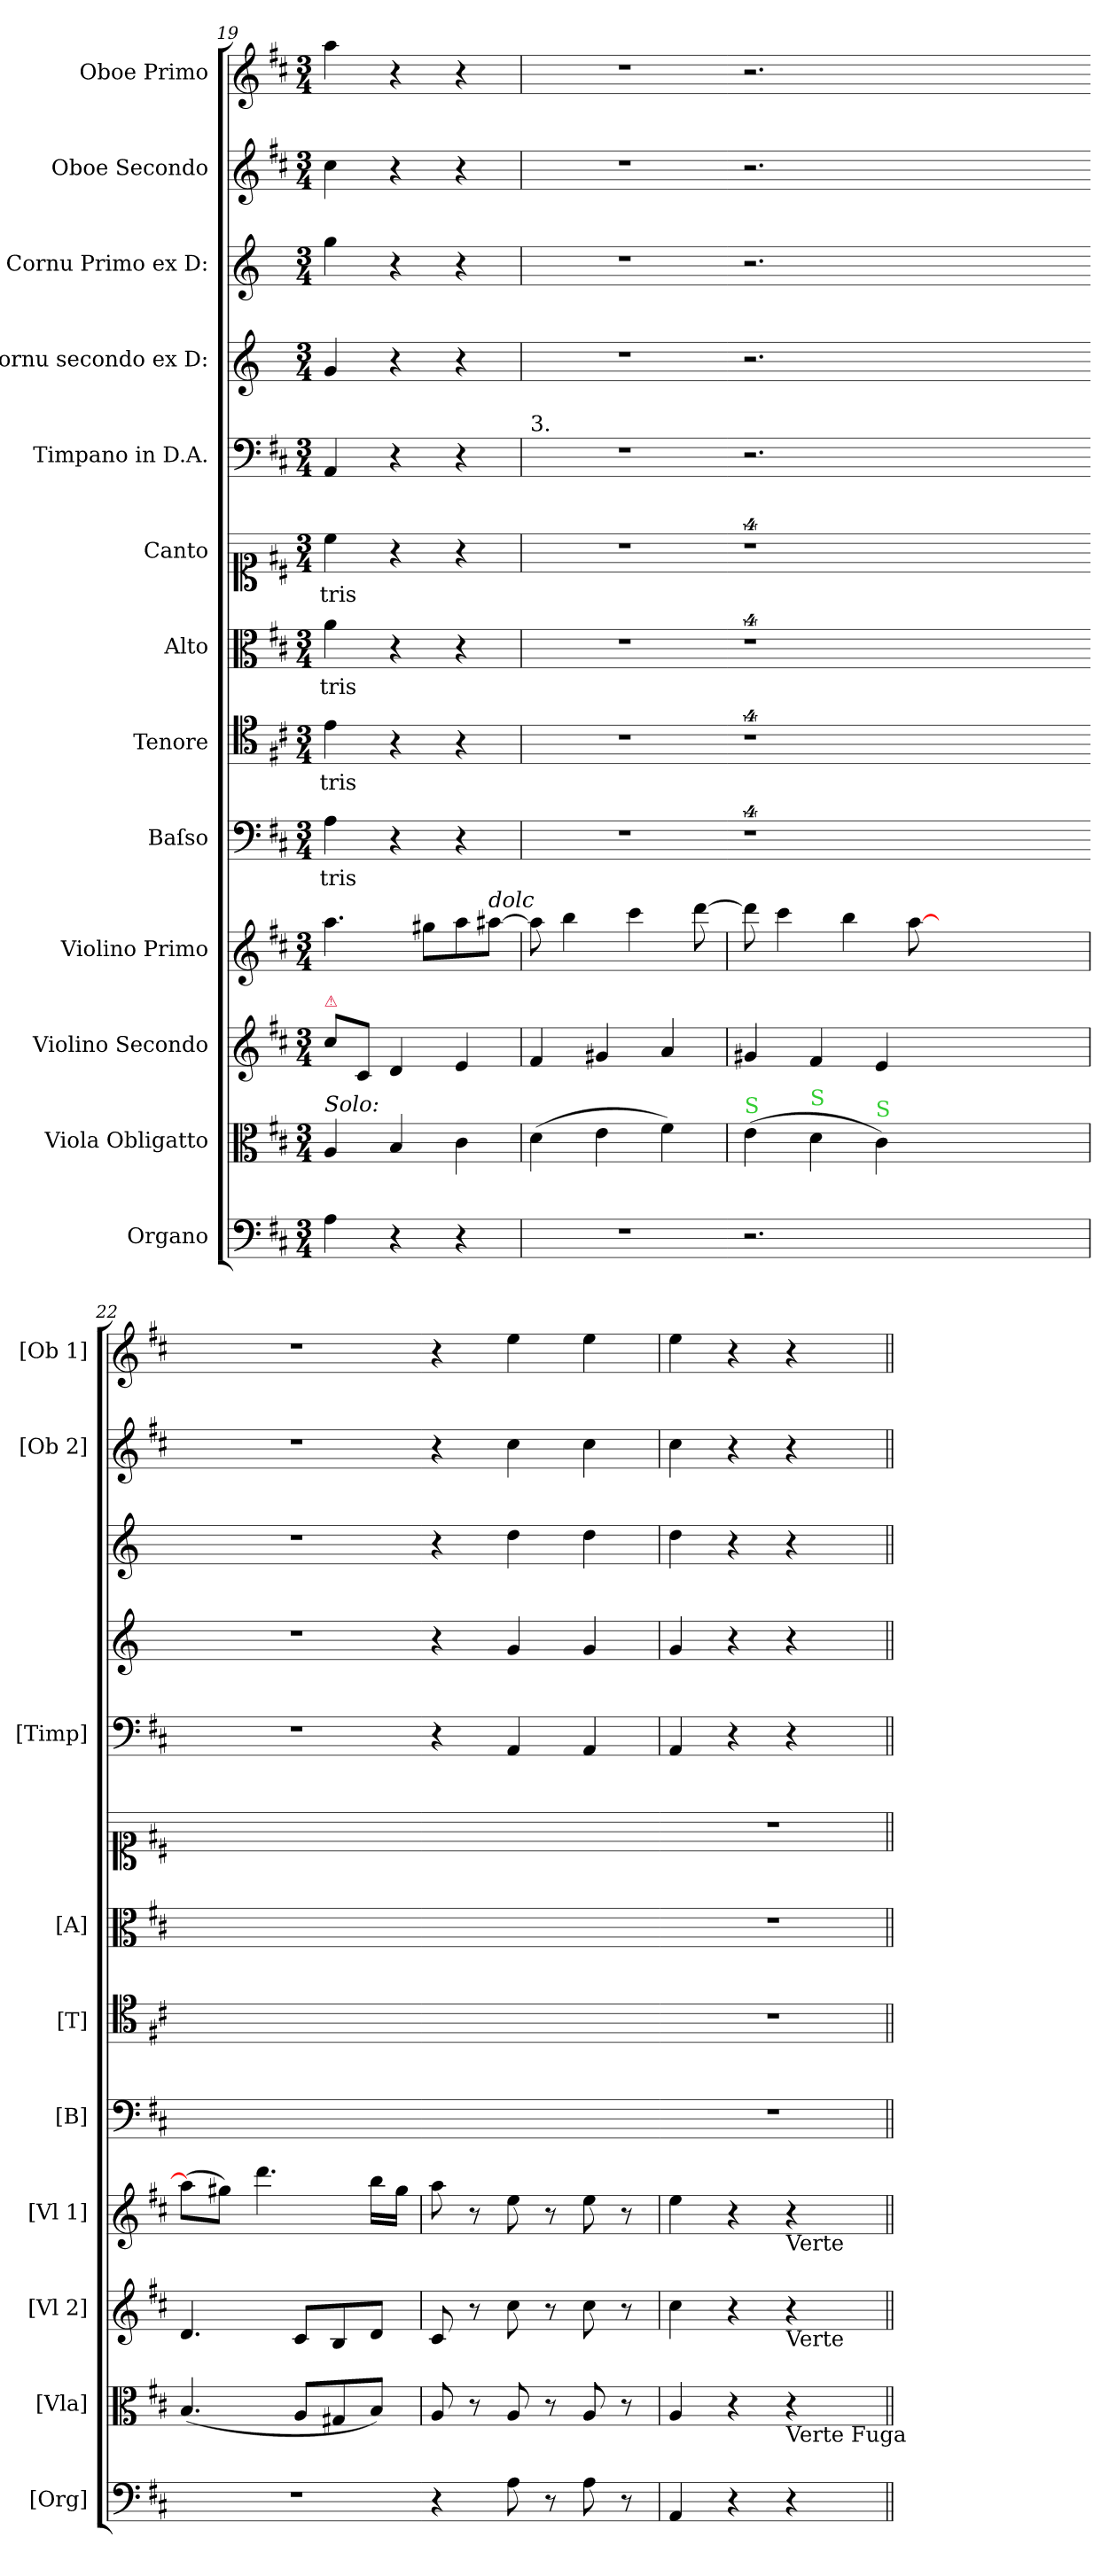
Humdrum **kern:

**kern	**dynam	**kern	**dynam	**kern	**dynam	**kern	**dynam	**kern	**text	**kern	**text	**kern	**text	**kern	**text	**kern	**kern	**kern	**kern	**kern
*part13	*part13	*part12	*part12	*part11	*part11	*part10	*part10	*part9	*part9	*part8	*part8	*part7	*part7	*part6	*part6	*part5	*part4	*part3	*part2	*part1
*staff13	*staff13	*staff12	*staff12	*staff11	*staff11	*staff10	*staff10	*staff9	*staff9	*staff8	*staff8	*staff7	*staff7	*staff6	*staff6	*staff5	*staff4	*staff3	*staff2	*staff1
*I"Organo	*	*I"Viola Obligatto	*	*I"Violino Secondo	*	*I"Violino Primo	*	*I"Baſso	*	*I"Tenore	*	*I"Alto	*	*I"Canto	*	*I"Timpano in D.A.	*I"Cornu secondo ex D:	*I"Cornu Primo ex D:	*I"Oboe Secondo	*I"Oboe Primo
*I'[Org]	*	*I'[Vla]	*	*I'[Vl 2]	*	*I'[Vl 1]	*	*I'[B]	*	*I'[T]	*	*I'[A]	*	*	*	*I'[Timp]	*	*	*I'[Ob 2]	*I'[Ob 1]
*clefF4	*	*clefC3	*	*clefG2	*	*clefG2	*	*clefF4	*	*clefC4	*	*clefC3	*	*clefC1	*	*clefF4	*clefG2	*clefG2	*clefG2	*clefG2
*	*	*	*	*	*	*	*	*	*	*	*	*	*	*	*	*	*ITrd6c10	*ITrd6c10	*	*
*k[f#c#]	*	*k[f#c#]	*	*k[f#c#]	*	*k[f#c#]	*	*k[f#c#]	*	*k[f#c#]	*	*k[f#c#]	*	*k[f#c#]	*	*k[f#c#]	*k[f#c#]	*k[f#c#]	*k[f#c#]	*k[f#c#]
*D:	*	*D:	*	*D:	*	*D:	*	*D:	*	*D:	*	*D:	*	*D:	*	*D:	*D:	*D:	*D:	*D:
*M3/4	*	*M3/4	*	*M3/4	*	*M3/4	*	*M3/4	*	*M3/4	*	*M3/4	*	*M3/4	*	*M3/4	*M3/4	*M3/4	*M3/4	*M3/4
=19	=19	=19	=19	=19	=19	=19	=19	=19	=19	=19	=19	=19	=19	=19	=19	=19	=19	=19	=19	=19
!	!	!	!	!LO:TX:a:color=crimson:t=⚠	!	!	!	!	!	!	!	!	!	!	!	!	!	!	!	!
!	!	!LO:TX:a:i:t=Solo&colon;	!	!	!	!	!	!	!	!	!	!	!	!	!	!	!	!	!	!
!	!	!	!	!	!	!	!	!	!LO:LY:i	!	!LO:LY:i	!	!	!	!	!	!	!	!	!
4A\	.	4A/	.	8cc#\L	.	4.aa\	.	4A\	-tris	4e\	-tris	4a\	-tris	4cc#\	-tris	4AA/	4A/	4a\	4cc#\	4aa\
.	.	.	.	8c#/J	.	.	.	.	.	.	.	.	.	.	.	.	.	.	.	.
4r	.	4B/	.	4d/	.	.	.	4r	.	4r	.	4r	.	4r	.	4r	4r	4r	4r	4r
.	.	.	.	.	.	8gg#X\L	.	.	.	.	.	.	.	.	.	.	.	.	.	.
4r	.	4c#\	.	4e/	.	8aa\	.	4r	.	4r	.	4r	.	4r	.	4r	4r	4r	4r	4r
!	!	!	!	!	!	!LO:TX:a:i:t=dolc	!	!	!	!	!	!	!	!	!	!	!	!	!	!
.	.	.	.	.	.	[8aa#X\J	.	.	.	.	.	.	.	.	.	.	.	.	.	.
=20	=20	=20	=20	=20	=20	=20	=20	=20	=20	=20	=20	=20	=20	=20	=20	=20	=20	=20	=20	=20
!	!	!	!	!	!	!	!	!	!	!	!	!	!	!	!	!LO:TX:a:t=3.	!	!	!	!
2.r	.	(>4d\	.	4f#/	.	8aa#\]	.	2.r	.	2.r	.	2.r	.	2.r	.	2.r	2.r	2.r	2.r	2.r
.	.	.	.	.	.	4bb\	.	.	.	.	.	.	.	.	.	.	.	.	.	.
.	.	4e\	.	4g#X/	.	.	.	.	.	.	.	.	.	.	.	.	.	.	.	.
.	.	.	.	.	.	4ccc#\	.	.	.	.	.	.	.	.	.	.	.	.	.	.
.	.	4f#\)	.	4a/	.	.	.	.	.	.	.	.	.	.	.	.	.	.	.	.
.	.	.	.	.	.	[8ddd\	.	.	.	.	.	.	.	.	.	.	.	.	.	.
=21-	=21-	=21	=21-	=21	=21-	=21	=21-	=21-	=21-	=21-	=21-	=21-	=21-	=21-	=21-	=21-	=21-	=21-	=21-	=21-
!	!	!LO:TX:a:color=limegreen:t=S	!	!	!	!	!	!	!	!	!	!	!	!	!	!	!	!	!	!
2.r	.	(>4e\	.	4g#X/	.	8ddd\]	.	4%9r	.	4%9r	.	4%9r	.	4%9r	.	2.r	2.r	2.r	2.r	2.r
.	.	.	.	.	.	4ccc#\	.	.	.	.	.	.	.	.	.	.	.	.	.	.
!	!	!LO:TX:a:color=limegreen:t=S	!	!	!	!	!	!	!	!	!	!	!	!	!	!	!	!	!	!
.	.	4d\	.	4f#/	.	.	.	.	.	.	.	.	.	.	.	.	.	.	.	.
.	.	.	.	.	.	4bb\	.	.	.	.	.	.	.	.	.	.	.	.	.	.
!	!	!LO:TX:a:color=limegreen:t=S	!	!	!	!	!	!	!	!	!	!	!	!	!	!	!	!	!	!
.	.	4c#\)	.	4e/	.	.	.	.	.	.	.	.	.	.	.	.	.	.	.	.
.	.	.	.	.	.	[8aa\	.	.	.	.	.	.	.	.	.	.	.	.	.	.
1.ryy	.	1.ryy	.	1.ryy	.	1.ryy	.	.	.	.	.	.	.	.	.	1.ryy	1.ryy	1.ryy	1.ryy	1.ryy
=22	=22-	=22	=22-	=22	=22-	=22	=22-	=22-	=22-	=22-	=22-	=22-	=22-	=22-	=22-	=22-	=22-	=22-	=22-	=22-
2.r	.	(<4.B/	.	4.d/	.	(>8aa\L]	.	2.ryy	.	2.ryy	.	2.ryy	.	2.ryy	.	2.r	2.r	2.r	2.r	2.r
.	.	.	.	.	.	8gg#X\J)	.	.	.	.	.	.	.	.	.	.	.	.	.	.
.	.	.	.	.	.	4.ddd\	.	.	.	.	.	.	.	.	.	.	.	.	.	.
.	.	8A/L	.	8c#/L	.	.	.	.	.	.	.	.	.	.	.	.	.	.	.	.
.	.	8G#X/	.	8B/	.	.	.	.	.	.	.	.	.	.	.	.	.	.	.	.
.	.	8B/J)	.	8d/J	.	16bb\LL	.	.	.	.	.	.	.	.	.	.	.	.	.	.
.	.	.	.	.	.	16gg#\JJ	.	.	.	.	.	.	.	.	.	.	.	.	.	.
=23	=23	=23	=23	=23	=23	=23	=23	=23-	=23	=23-	=23	=23-	=23	=23-	=23	=23	=23	=23	=23	=23
!	!LO:DY:a:rj	!	!	!	!	!	!	!	!	!	!	!	!	!	!	!	!	!	!	!
4r	p&colon;	8A/	.	8c#/	.	8aa\	.	2.ryy	.	2.ryy	.	2.ryy	.	2.ryy	.	4r	4r	4r	4r	4r
.	.	8r	.	8r	.	8r	.	.	.	.	.	.	.	.	.	.	.	.	.	.
!	!	!	!LO:DY:a:rj	!	!LO:DY:a:rj	!	!LO:DY:a:rj	!	!	!	!	!	!	!	!	!	!	!	!	!
8A\	.	8A/	p&colon;	8cc#\	p&colon;	8ee\	p&colon;	.	.	.	.	.	.	.	.	4AA/	4A/	4e\	4cc#\	4ee\
8r	.	8r	.	8r	.	8r	.	.	.	.	.	.	.	.	.	.	.	.	.	.
8A\	.	8A/	.	8cc#\	.	8ee\	.	.	.	.	.	.	.	.	.	4AA/	4A/	4e\	4cc#\	4ee\
8r	.	8r	.	8r	.	8r	.	.	.	.	.	.	.	.	.	.	.	.	.	.
=24	=24	=24	=24	=24	=24	=24	=24	=24-	=24	=24-	=24	=24-	=24	=24-	=24	=24	=24	=24	=24	=24
4AA/	.	4A/	.	4cc#\	.	4ee\	.	2.r	.	2.r	.	2.r	.	2.r	.	4AA/	4A/	4e\	4cc#\	4ee\
4r	.	4r	.	4r	.	4r	.	.	.	.	.	.	.	.	.	4r	4r	4r	4r	4r
!	!	!	!	!	!	!LO:TX:b:t=Verte	!	!	!	!	!	!	!	!	!	!	!	!	!	!
!	!	!	!	!LO:TX:b:t=Verte	!	!	!	!	!	!	!	!	!	!	!	!	!	!	!	!
!	!	!LO:TX:b:t=Verte Fuga	!	!	!	!	!	!	!	!	!	!	!	!	!	!	!	!	!	!
4r	.	4r	.	4r	.	4r	.	.	.	.	.	.	.	.	.	4r	4r	4r	4r	4r
=||	=||	=||	=||	=||	=||	=||	=||	=||	=||	=||	=||	=||	=||	=||	=||	=||	=||	=||	=||	=||
*-	*-	*-	*-	*-	*-	*-	*-	*-	*-	*-	*-	*-	*-	*-	*-	*-	*-	*-	*-	*-
